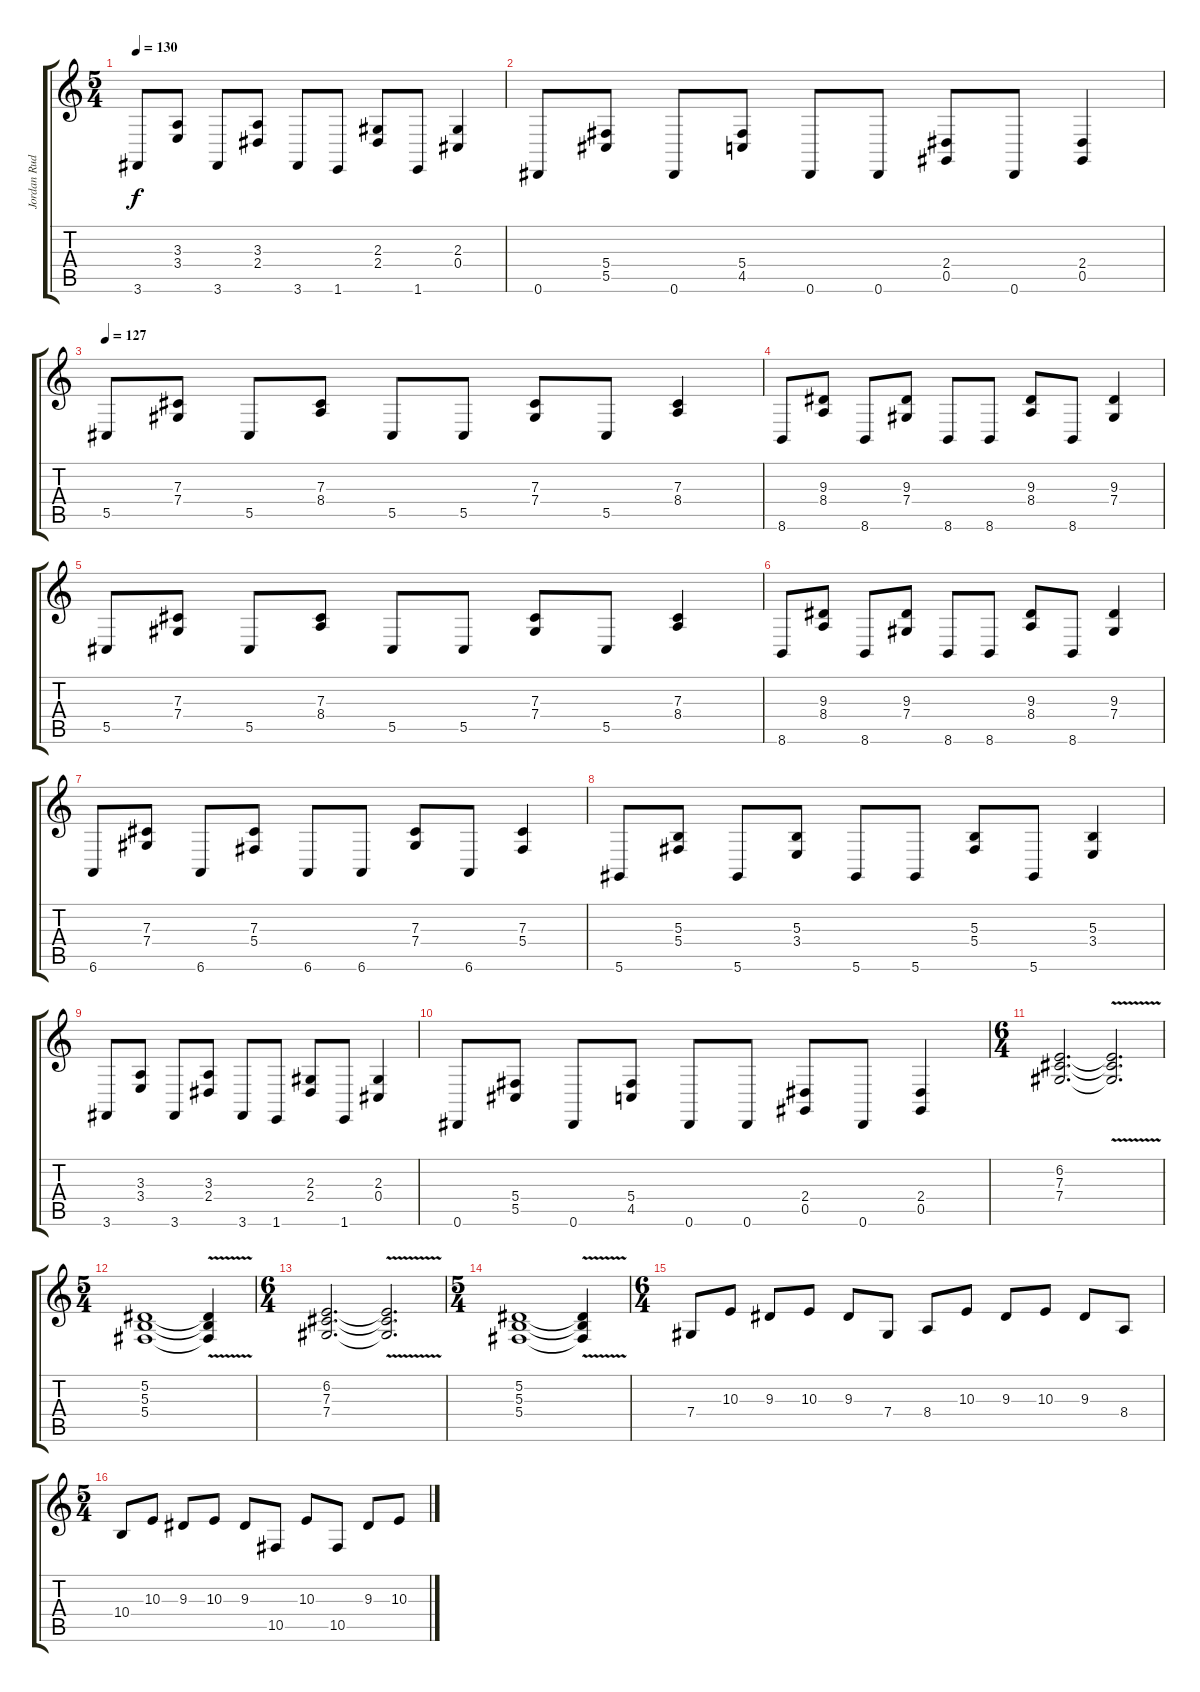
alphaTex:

\track ("Jordan Rudess Keyboards1" "Jordan Rud") {instrument lead2sawtooth}
\staff {score tabs}
\tuning (Eb4 Bb3 Gb3 Db3 Ab2 Eb2) {hide}
\ts (5 4)
\tempo 130
\clef g2
\ks c
3.6.8{dy f} (3.3 3.4).8 3.6.8 (3.3 2.4).8 3.6.8 1.6.8 (2.3 2.4).8 1.6.8 (2.3 0.4).4 |
0.6.8 (5.4 5.5).8 0.6.8 (5.4 4.5).8 0.6.8 0.6.8 (2.4 0.5).8 0.6.8 (2.4 0.5).4 |
\tempo 127
5.5.8 (7.3 7.4).8 5.5.8 (7.3 8.4).8 5.5.8 5.5.8 (7.3 7.4).8 5.5.8 (7.3 8.4).4 |
8.6.8 (9.3 8.4).8 8.6.8 (9.3 7.4).8 8.6.8 8.6.8 (9.3 8.4).8 8.6.8 (9.3 7.4).4 |
5.5.8 (7.3 7.4).8 5.5.8 (7.3 8.4).8 5.5.8 5.5.8 (7.3 7.4).8 5.5.8 (7.3 8.4).4 |
8.6.8 (9.3 8.4).8 8.6.8 (9.3 7.4).8 8.6.8 8.6.8 (9.3 8.4).8 8.6.8 (9.3 7.4).4 |
6.6.8 (7.3 7.4).8 6.6.8 (7.3 5.4).8 6.6.8 6.6.8 (7.3 7.4).8 6.6.8 (7.3 5.4).4 |
5.6.8 (5.3 5.4).8 5.6.8 (5.3 3.4).8 5.6.8 5.6.8 (5.3 5.4).8 5.6.8 (5.3 3.4).4 |
3.6.8 (3.3 3.4).8 3.6.8 (3.3 2.4).8 3.6.8 1.6.8 (2.3 2.4).8 1.6.8 (2.3 0.4).4 |
0.6.8 (5.4 5.5).8 0.6.8 (5.4 4.5).8 0.6.8 0.6.8 (2.4 0.5).8 0.6.8 (2.4 0.5).4 |
\ts (6 4)
(6.2 7.3 7.4).2{d} (6.2{v t} 7.3{v t} 7.4{v t}).2{d} |
\ts (5 4)
(5.2 5.3 5.4).1 (5.2{v t} 5.3{v t} 5.4{v t}).4 |
\ts (6 4)
(6.2 7.3 7.4).2{d} (6.2{v t} 7.3{v t} 7.4{v t}).2{d} |
\ts (5 4)
(5.2 5.3 5.4).1 (5.2{v t} 5.3{v t} 5.4{v t}).4 |
\ts (6 4)
7.4.8 10.3.8 9.3.8 10.3.8 9.3.8 7.4.8 8.4.8 10.3.8 9.3.8 10.3.8 9.3.8 8.4.8 |
\ts (5 4)
10.4.8 10.3.8 9.3.8 10.3.8 9.3.8 10.5.8 10.3.8 10.5.8 9.3.8 10.3.8
